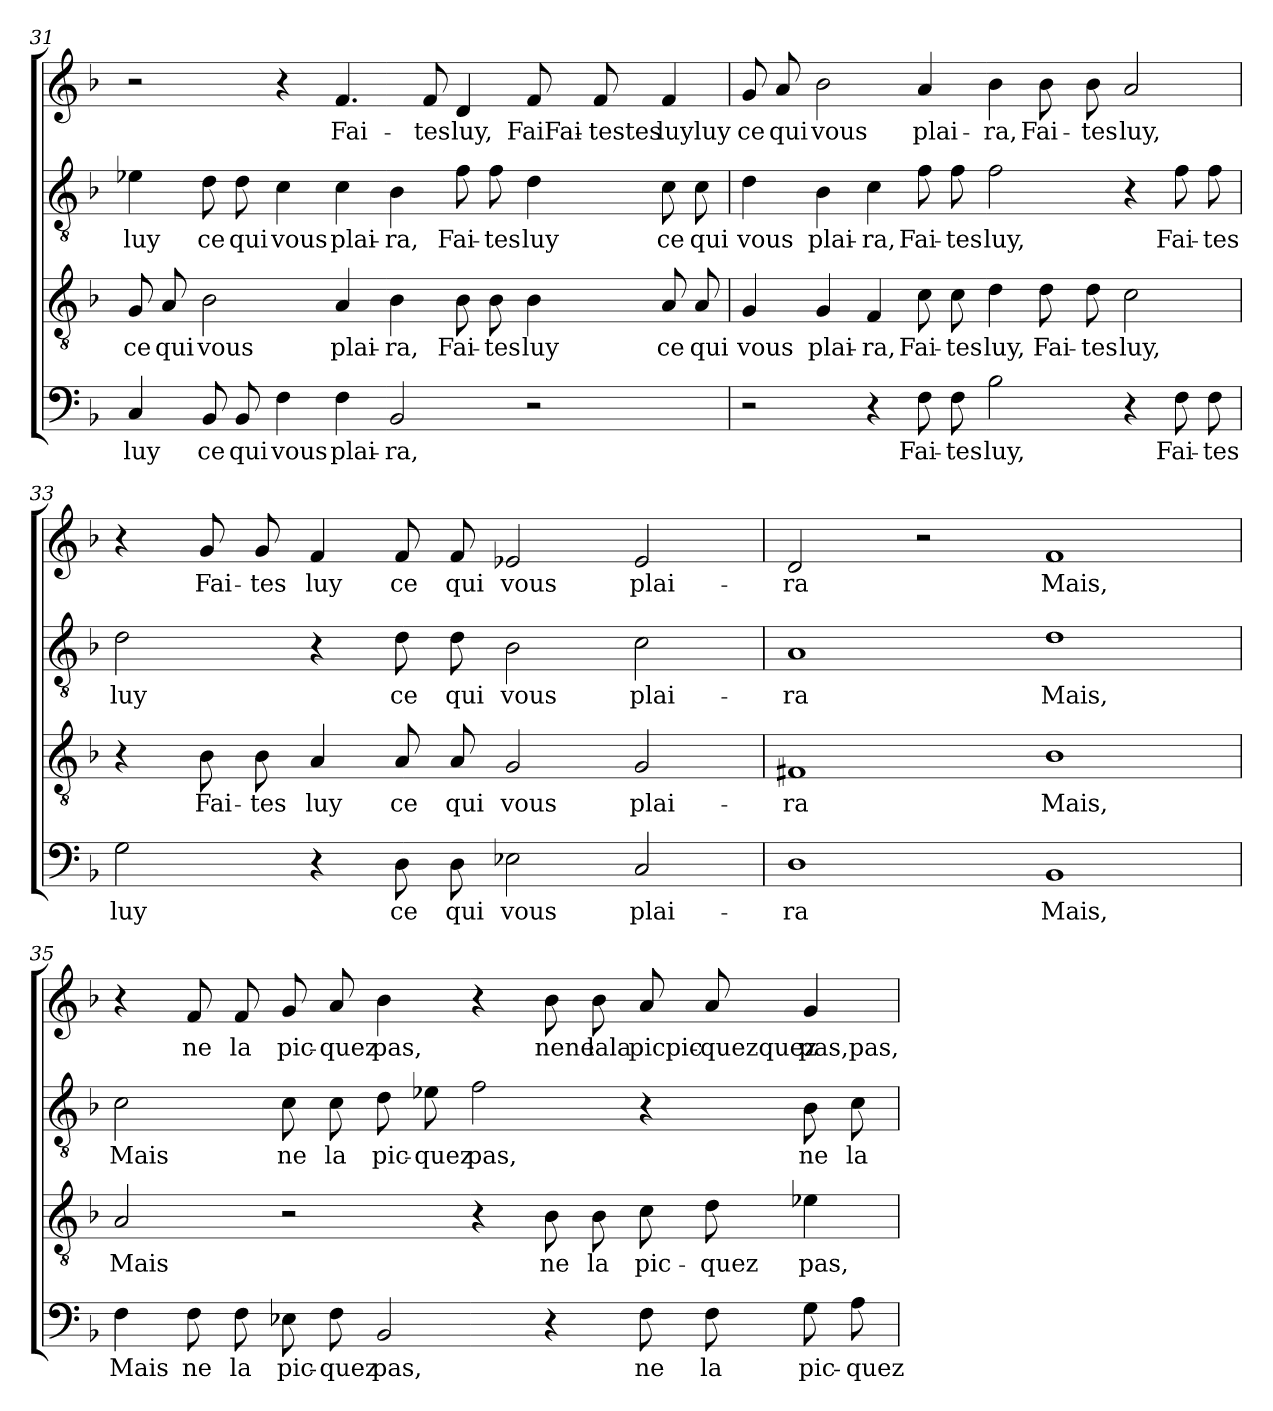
**kern	**text	**kern	**text	**kern	**text	**kern	**text
*part4	*part4	*part3	*part3	*part2	*part2	*part1	*part1
*staff4	*staff4	*staff3	*staff3	*staff2	*staff2	*staff1	*staff1
*clefF4	*	*clefGv2	*	*clefGv2	*	*clefG2	*
*k[b-]	*	*k[b-]	*	*k[b-]	*	*k[b-]	*
=31	=31	=31	=31	=31	=31	=31	=31
4C	luy	8G	ce	4e-X	luy	2r	.
.	.	8A	qui	.	.	.	.
8BB-	ce	2B-	vous	8d	ce	.	.
8BB-	qui	.	.	8d	qui	.	.
4F	vous	.	.	4c	vous	4r	.
4F	plai-	4A	plai-	4c	plai-	4.f	Fai-
2BB-	-ra,	4B-	-ra,	4B-	-ra,	.	.
.	.	.	.	.	.	8f	-tes
.	.	8B-	Fai-	8f	Fai-	4d	luy,
.	.	8B-	-tes	8f	-tes	.	.
2r	.	4B-	luy	4d	luy	8f	FaiFai-
.	.	.	.	.	.	8f	-testes
.	.	8A	ce	8c	ce	4f	luyluy
.	.	8A	qui	8c	qui	.	.
!!LO:PB:g=z
=32	=32	=32	=32	=32	=32	=32	=32
2r	.	4G	vous	4d	vous	8g	ce
.	.	.	.	.	.	8a	qui
.	.	4G	plai-	4B-	plai-	2b-	vous
4r	.	4F	-ra,	4c	-ra,	.	.
8F	Fai-	8c	Fai-	8f	Fai-	4a	plai-
8F	-tes	8c	-tes	8f	-tes	.	.
2B-	luy,	4d	luy,	2f	luy,	4b-	-ra,
.	.	8d	Fai-	.	.	8b-	Fai-
.	.	8d	-tes	.	.	8b-	-tes
4r	.	2c	luy,	4r	.	2a	luy,
8F	Fai-	.	.	8f	Fai-	.	.
8F	-tes	.	.	8f	-tes	.	.
=33	=33	=33	=33	=33	=33	=33	=33
2G	luy	4r	.	2d	luy	4r	.
.	.	8B-	Fai-	.	.	8g	Fai-
.	.	8B-	-tes	.	.	8g	-tes
4r	.	4A	luy	4r	.	4f	luy
8D	ce	8A	ce	8d	ce	8f	ce
8D	qui	8A	qui	8d	qui	8f	qui
2E-X	vous	2G	vous	2B-	vous	2e-X	vous
2C	plai-	2G	plai-	2c	plai-	2e-	plai-
=34	=34	=34	=34	=34	=34	=34	=34
1D	-ra	1F#X	-ra	1A	-ra	2d	-ra
.	.	.	.	.	.	2r	.
1BB-	Mais,	1B-	Mais,	1d	Mais,	1f	Mais,
!!LO:LB:g=z
=35	=35	=35	=35	=35	=35	=35	=35
4F	Mais	2A	Mais	2c	Mais	4r	.
8F	ne	.	.	.	.	8f	ne
8F	la	.	.	.	.	8f	la
8E-X	pic-	2r	.	8c	ne	8g	pic-
8F	-quez	.	.	8c	la	8a	-quez
2BB-	pas,	.	.	8d	pic-	4b-	pas,
.	.	.	.	8e-X	-quez	.	.
.	.	4r	.	2f	pas,	4r	.
4r	.	8B-	ne	.	.	8b-	nene
.	.	8B-	la	.	.	8b-	lala
8F	ne	8c	pic-	4r	.	8a	picpic-
8F	la	8d	-quez	.	.	8a	-quezquez
8G	pic-	4e-X	pas,	8B-	ne	4g	pas,pas,
8A	-quez	.	.	8c	la	.	.
=	=	=	=	=	=	=	=
*-	*-	*-	*-	*-	*-	*-	*-
